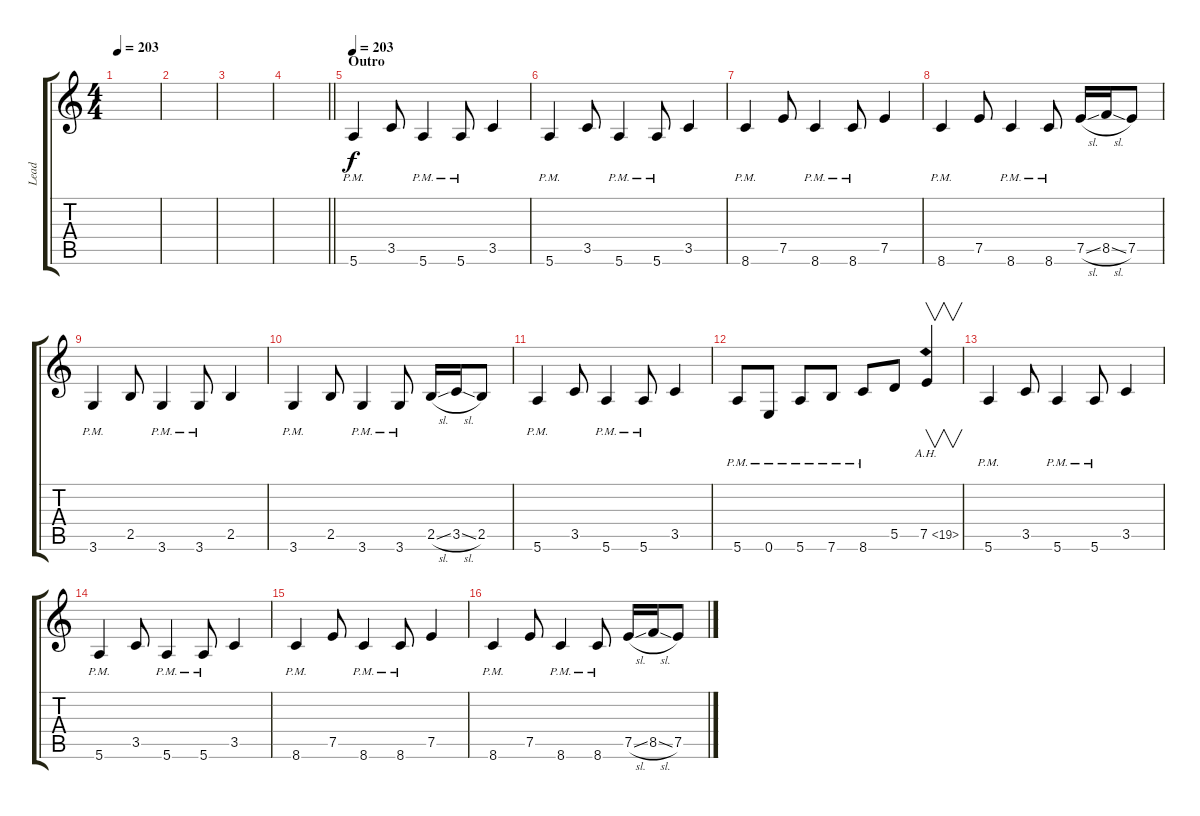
\track ("Lead" "Lead") {instrument overdrivenguitar}
\staff {score tabs}
\tuning (E4 B3 G3 D3 A2 E2) {hide}
\ts (4 4)
\tempo 203
\clef g2
\ks c
|
|
|
\barLineRight lightlight
|
\section ("" "Outro")
\tempo 203
5.6{pm}.4{instrument overdrivenguitar} 3.5.8 5.6{pm}.4 5.6{pm}.8 3.5.4 |
5.6{pm}.4 3.5.8 5.6{pm}.4 5.6{pm}.8 3.5.4 |
8.6{pm}.4 7.5.8 8.6{pm}.4 8.6{pm}.8 7.5.4 |
8.6{pm}.4 7.5.8 8.6{pm}.4 8.6{pm}.8 7.5{sl}.16 8.5{sl}.16 7.5.8 |
3.6{pm}.4 2.5.8 3.6{pm}.4 3.6{pm}.8 2.5.4 |
3.6{pm}.4 2.5.8 3.6{pm}.4 3.6{pm}.8 2.5{sl}.16 3.5{sl}.16 2.5.8 |
5.6{pm}.4 3.5.8 5.6{pm}.4 5.6{pm}.8 3.5.4 |
5.6{pm}.8 0.6{pm}.8 5.6{pm}.8 7.6{pm}.8 8.6{pm}.8 5.5.8 7.5{ah 12}.4{v instrument guitarharmonics} |
5.6{pm}.4{instrument overdrivenguitar} 3.5.8 5.6{pm}.4 5.6{pm}.8 3.5.4 |
5.6{pm}.4 3.5.8 5.6{pm}.4 5.6{pm}.8 3.5.4 |
8.6{pm}.4 7.5.8 8.6{pm}.4 8.6{pm}.8 7.5.4 |
8.6{pm}.4 7.5.8 8.6{pm}.4 8.6{pm}.8 7.5{sl}.16 8.5{sl}.16 7.5.8
